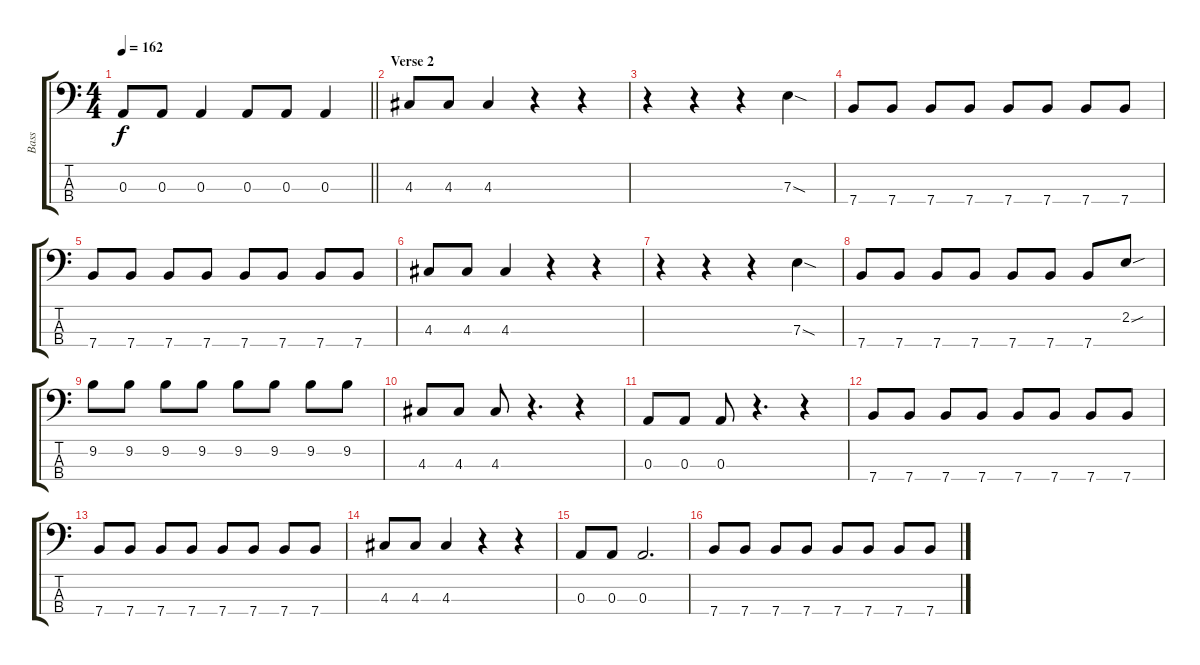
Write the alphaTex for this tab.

\track ("Bass" "Bass") {instrument electricbassfinger}
\staff {score tabs}
\tuning (G2 D2 A1 E1) {hide}
\ts (4 4)
\tempo 162
\clef f4
\barLineRight lightlight
\ks c
0.3{t}.8{dy f} 0.3.8 0.3.4 0.3.8 0.3.8 0.3.4 |
\section ("" "Verse 2")
4.3.8 4.3.8 4.3.4 r.4 r.4 |
r.4 r.4 r.4 7.3{sod}.4 |
7.4.8 7.4.8 7.4.8 7.4.8 7.4.8 7.4.8 7.4.8 7.4.8 |
7.4.8 7.4.8 7.4.8 7.4.8 7.4.8 7.4.8 7.4.8 7.4.8 |
4.3.8 4.3.8 4.3.4 r.4 r.4 |
r.4 r.4 r.4 7.3{sod}.4 |
7.4.8 7.4.8 7.4.8 7.4.8 7.4.8 7.4.8 7.4.8 2.2{sou}.8 |
9.2.8 9.2.8 9.2.8 9.2.8 9.2.8 9.2.8 9.2.8 9.2.8 |
4.3.8 4.3.8 4.3.8 r.4{d} r.4 |
0.3.8 0.3.8 0.3.8 r.4{d} r.4 |
7.4.8 7.4.8 7.4.8 7.4.8 7.4.8 7.4.8 7.4.8 7.4.8 |
7.4.8 7.4.8 7.4.8 7.4.8 7.4.8 7.4.8 7.4.8 7.4.8 |
4.3.8 4.3.8 4.3.4 r.4 r.4 |
0.3.8 0.3.8 0.3.2{d} |
7.4.8 7.4.8 7.4.8 7.4.8 7.4.8 7.4.8 7.4.8 7.4.8
